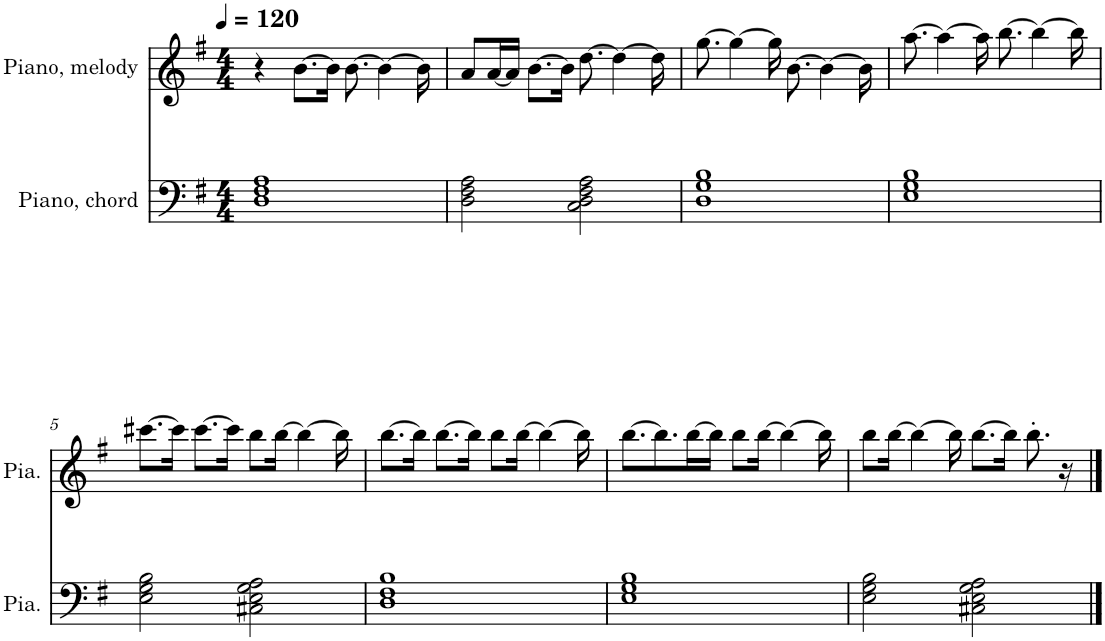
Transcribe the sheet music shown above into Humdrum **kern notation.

**kern	**kern
*part2	*part1
*staff2	*staff1
*I"Piano, chord	*I"Piano, melody
*I'Pia.	*I'Pia.
*clefF4	*clefG2
*k[f#]	*k[f#]
*M4/4	*M4/4
*MM120	*MM120
=1	=1
1D 1F# 1A	4r
.	[8.b\L
.	16b\Jk]
.	[8.b\
.	4b\_
.	16b\]
=2	=2
2D\ 2F#\ 2A\	8a/L
.	[16a/L
.	16a/JJ]
.	[8.b\L
.	16b\Jk]
2C\ 2D\ 2F#\ 2A\	[8.dd\
.	4dd\_
.	16dd\]
=3	=3
1D 1G 1B	[8.gg\
.	4gg\_
.	16gg\]
.	[8.b\
.	4b\_
.	16b\]
=4	=4
1E 1G 1B	[8.aa\
.	4aa\_
.	16aa\]
.	[8.bb\
.	4bb\_
.	16bb\]
!!LO:LB:g=z
=5	=5
2E\ 2G\ 2B\	[8.ccc#X\L
.	16ccc#\Jk]
.	[8.ccc#\L
.	16ccc#\Jk]
2C#X\ 2E\ 2G\ 2A\	8bb\L
.	[16bb\Jk
.	4bb\_
.	16bb\]
=6	=6
1D 1F# 1B	[8.bb\L
.	16bb\Jk]
.	[8.bb\L
.	16bb\Jk]
.	8bb\L
.	[16bb\Jk
.	4bb\_
.	16bb\]
=7	=7
1E 1G 1B	[8.bb\L
.	8.bb\]
.	[16bb\L
.	16bb\JJ]
.	8bb\L
.	[16bb\Jk
.	4bb\_
.	16bb\]
=8	=8
2E\ 2G\ 2B\	8bb\L
.	[16bb\Jk
.	4bb\_
.	16bb\]
2C#X\ 2E\ 2G\ 2A\	[8.bb\L
.	16bb\Jk]
.	8.bb'\
.	16r
==	==
*-	*-
